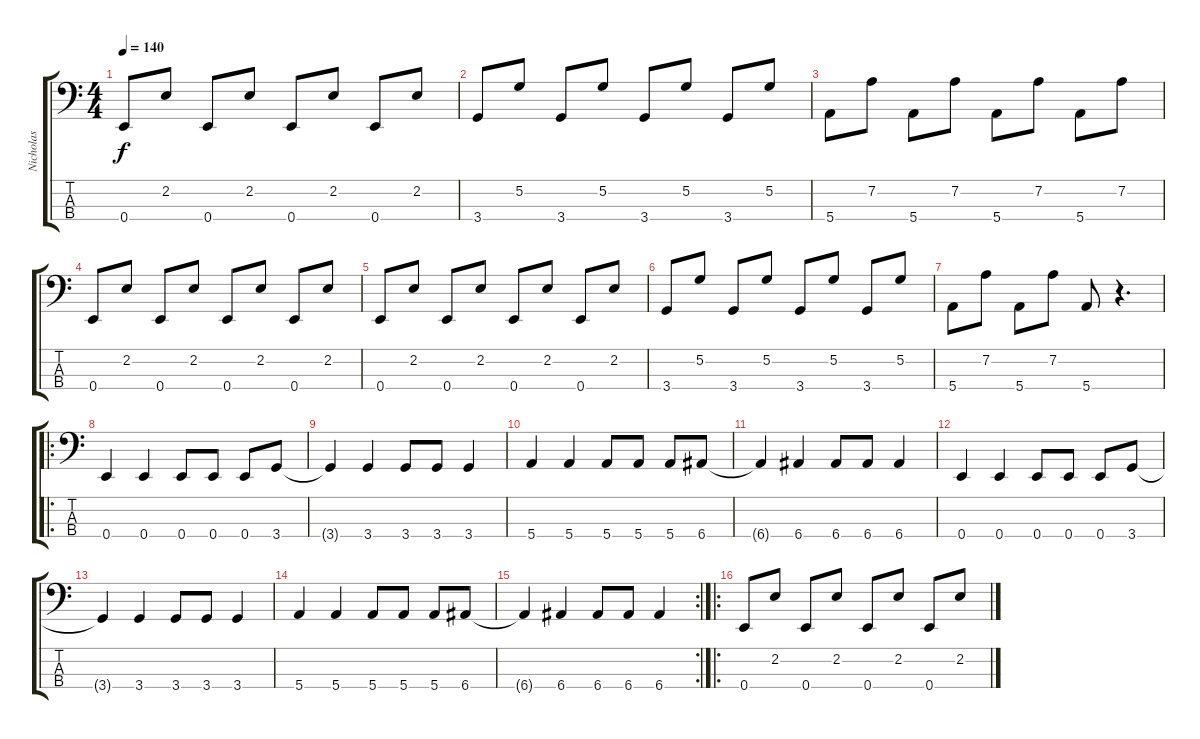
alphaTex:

\track ("Nicholas" "Nicholas") {instrument electricbassfinger}
\staff {score tabs}
\tuning (G2 D2 A1 E1) {hide}
\ts (4 4)
\tempo 140
\clef f4
\ks c
0.4.8{dy f} 2.2.8 0.4.8 2.2.8 0.4.8 2.2.8 0.4.8 2.2.8 |
3.4.8 5.2.8 3.4.8 5.2.8 3.4.8 5.2.8 3.4.8 5.2.8 |
5.4.8 7.2.8 5.4.8 7.2.8 5.4.8 7.2.8 5.4.8 7.2.8 |
0.4.8 2.2.8 0.4.8 2.2.8 0.4.8 2.2.8 0.4.8 2.2.8 |
0.4.8 2.2.8 0.4.8 2.2.8 0.4.8 2.2.8 0.4.8 2.2.8 |
3.4.8 5.2.8 3.4.8 5.2.8 3.4.8 5.2.8 3.4.8 5.2.8 |
5.4.8 7.2.8 5.4.8 7.2.8 5.4.8 r.4{d} |
\ro
0.4.4 0.4.4 0.4.8 0.4.8 0.4.8 3.4.8 |
3.4{t}.4 3.4.4 3.4.8 3.4.8 3.4.4 |
5.4.4 5.4.4 5.4.8 5.4.8 5.4.8 6.4.8 |
6.4{t}.4 6.4.4 6.4.8 6.4.8 6.4.4 |
0.4.4 0.4.4 0.4.8 0.4.8 0.4.8 3.4.8 |
3.4{t}.4 3.4.4 3.4.8 3.4.8 3.4.4 |
5.4.4 5.4.4 5.4.8 5.4.8 5.4.8 6.4.8 |
\rc 2
6.4{t}.4 6.4.4 6.4.8 6.4.8 6.4.4 |
\ro
0.4.8 2.2.8 0.4.8 2.2.8 0.4.8 2.2.8 0.4.8 2.2.8
